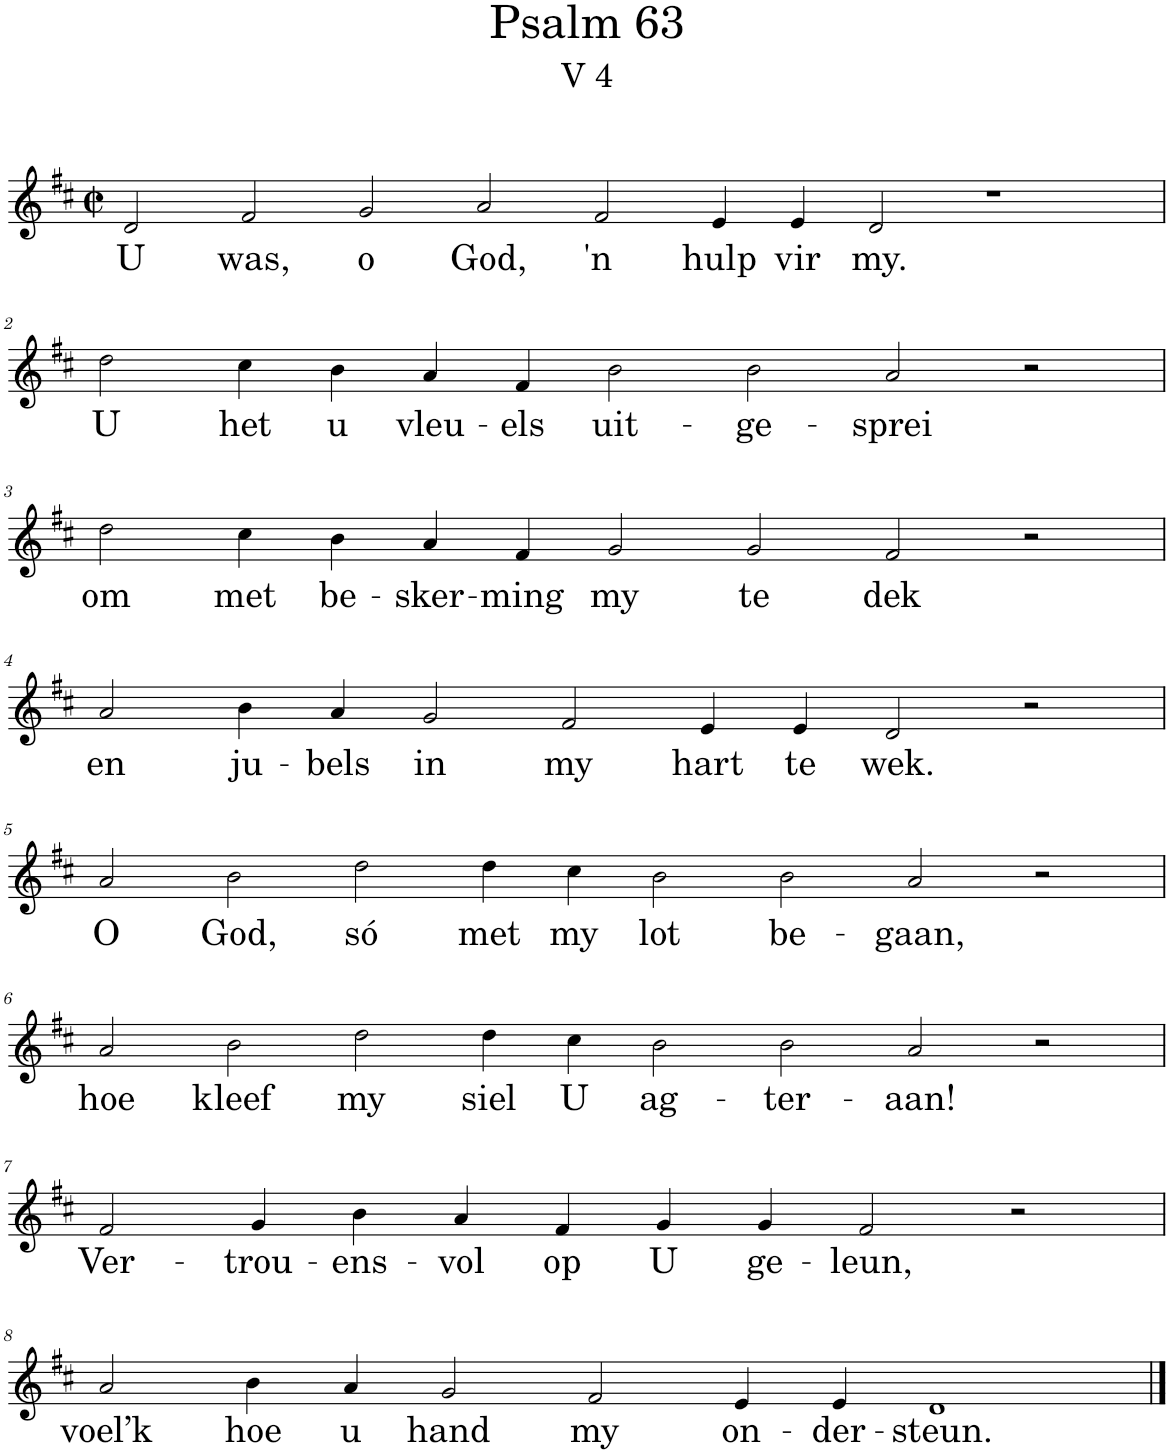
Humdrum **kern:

**kern	**text
*part1	*part1
*staff1	*staff1
*I"Violin	*
*I'Vln.	*
*clefG2	*
*k[f#c#]	*
*M2/2	*
*met(c|)	*
=1	=1
!	!LO:LY:b
2d/	U
!	!LO:LY:b
2f#/	was,
!	!LO:LY:b
2g/	o
!	!LO:LY:b
2a/	God,
!	!LO:LY:b
2f#/	'n
!	!LO:LY:b
4e/	hulp
!	!LO:LY:b
4e/	vir
!	!LO:LY:b
2d/	my.
1r	.
!!LO:LB:g=z
=2	=2
!	!LO:LY:b
2dd\	U
!	!LO:LY:b
4cc#\	het
!	!LO:LY:b
4b\	u
!	!LO:LY:b
4a/	vleu-
!	!LO:LY:b
4f#/	-els
!	!LO:LY:b
2b\	uit-
!	!LO:LY:b
2b\	-ge-
!	!LO:LY:b
2a/	-sprei
2r	.
!!LO:LB:g=z
=3	=3
!	!LO:LY:b
2dd\	om
!	!LO:LY:b
4cc#\	met
!	!LO:LY:b
4b\	be-
!	!LO:LY:b
4a/	-sker-
!	!LO:LY:b
4f#/	-ming
!	!LO:LY:b
2g/	my
!	!LO:LY:b
2g/	te
!	!LO:LY:b
2f#/	dek
2r	.
!!LO:LB:g=z
=4	=4
!	!LO:LY:b
2a/	en
!	!LO:LY:b
4b\	ju-
!	!LO:LY:b
4a/	-bels
!	!LO:LY:b
2g/	in
!	!LO:LY:b
2f#/	my
!	!LO:LY:b
4e/	hart
!	!LO:LY:b
4e/	te
!	!LO:LY:b
2d/	wek.
2r	.
!!LO:LB:g=z
=5	=5
!	!LO:LY:b
2a/	O
!	!LO:LY:b
2b\	God,
!	!LO:LY:b
2dd\	só
!	!LO:LY:b
4dd\	met
!	!LO:LY:b
4cc#\	my
!	!LO:LY:b
2b\	lot
!	!LO:LY:b
2b\	be-
!	!LO:LY:b
2a/	-gaan,
2r	.
!!LO:LB:g=z
=6	=6
!	!LO:LY:b
2a/	hoe
!	!LO:LY:b
2b\	kleef
!	!LO:LY:b
2dd\	my
!	!LO:LY:b
4dd\	siel
!	!LO:LY:b
4cc#\	U
!	!LO:LY:b
2b\	ag-
!	!LO:LY:b
2b\	-ter-
!	!LO:LY:b
2a/	-aan!
2r	.
!!LO:LB:g=z
=7	=7
!	!LO:LY:b
2f#/	Ver-
!	!LO:LY:b
4g/	-trou-
!	!LO:LY:b
4b\	-ens-
!	!LO:LY:b
4a/	-vol
!	!LO:LY:b
4f#/	op
!	!LO:LY:b
4g/	U
!	!LO:LY:b
4g/	ge-
!	!LO:LY:b
2f#/	-leun,
2r	.
!!LO:LB:g=z
=8	=8
!	!LO:LY:b
2a/	voel’k
!	!LO:LY:b
4b\	hoe
!	!LO:LY:b
4a/	u
!	!LO:LY:b
2g/	hand
!	!LO:LY:b
2f#/	my
!	!LO:LY:b
4e/	on-
!	!LO:LY:b
4e/	-der-
!	!LO:LY:b
1d	-steun.
==	==
*-	*-
